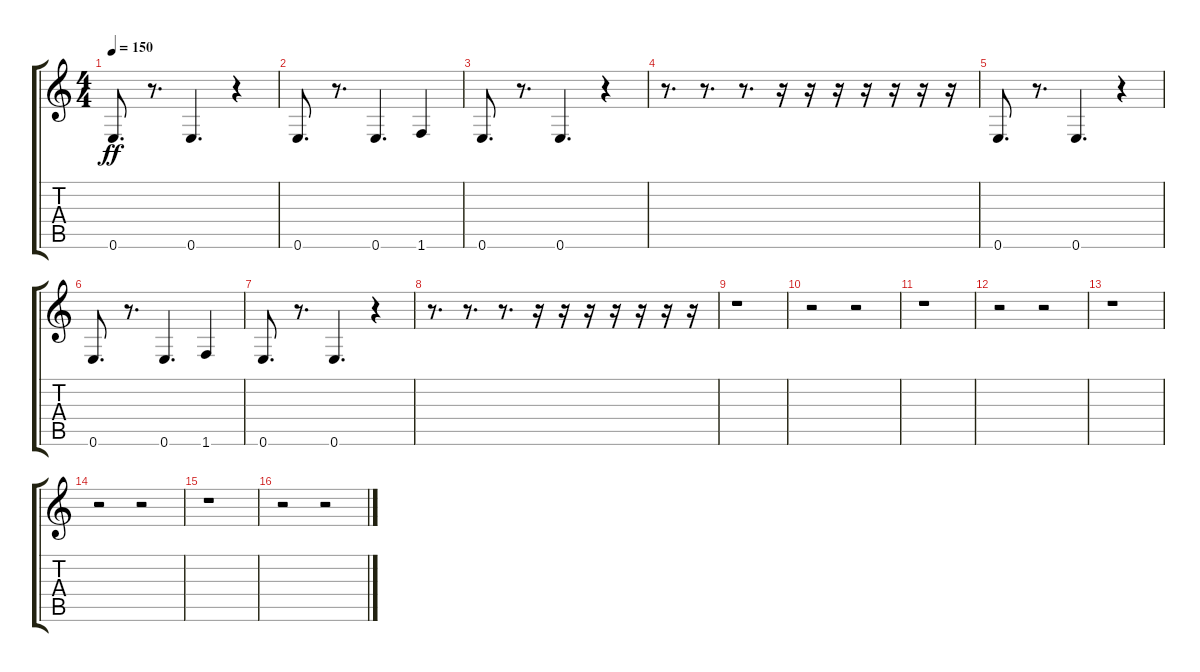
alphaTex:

\track "" {instrument electricbassfinger}
\staff {score tabs}
\tuning (E4 B3 G3 D3 A2 E2) {hide}
\ts (4 4)
\tempo 150
\clef g2
\ks c
0.6.8{d dy ff} r.8{d} 0.6.4{d} r.4 |
0.6.8{d} r.8{d} 0.6.4{d} 1.6.4 |
0.6.8{d} r.8{d} 0.6.4{d} r.4 |
r.8{d} r.8{d} r.8{d} r.16 r.16 r.16 r.16 r.16 r.16 r.16 |
0.6.8{d} r.8{d} 0.6.4{d} r.4 |
0.6.8{d} r.8{d} 0.6.4{d} 1.6.4 |
0.6.8{d} r.8{d} 0.6.4{d} r.4 |
r.8{d} r.8{d} r.8{d} r.16 r.16 r.16 r.16 r.16 r.16 r.16 |
r.1 |
r.2 r.2 |
r.1 |
r.2 r.2 |
r.1 |
r.2 r.2 |
r.1 |
r.2 r.2
